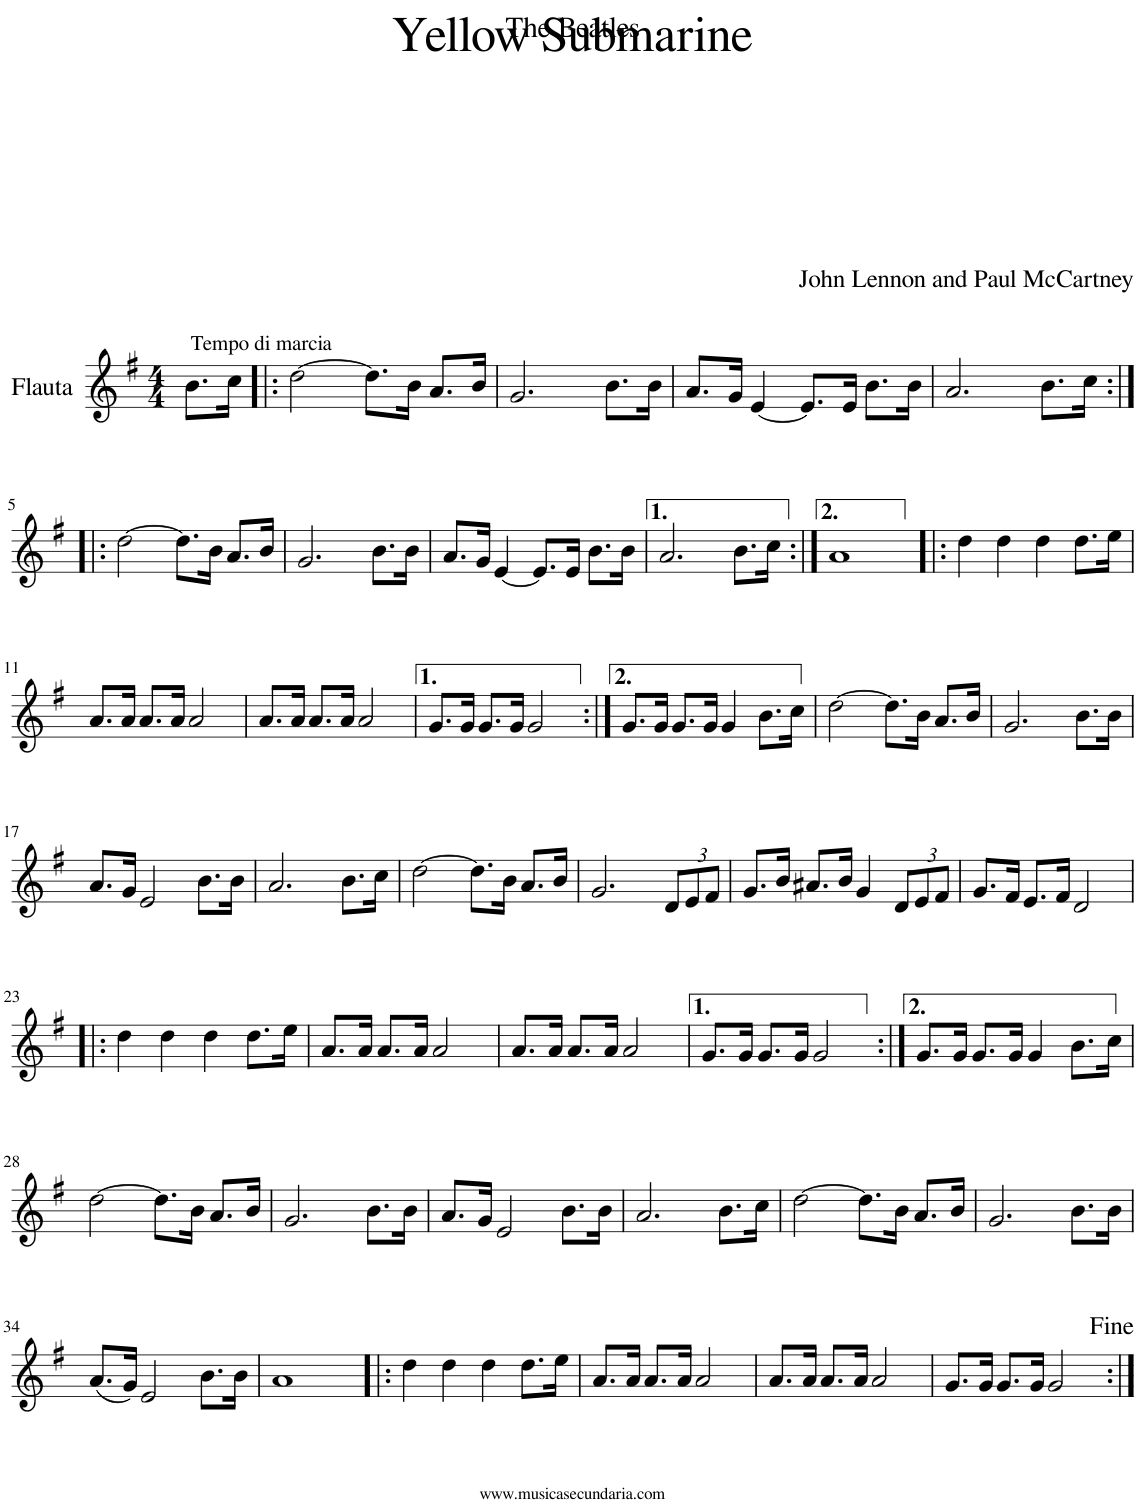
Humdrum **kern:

**kern
*part1
*staff1
*I"Flauta
*I'Fl
*clefG2
*k[f#]
*M4/4
=
!LO:TX:a:t=Tempo di marcia
8.b\L
16cc\Jk
=1!|:
[2dd\
8.dd\L]
16b\Jk
8.a/L
16b/Jk
=2
2.g/
8.b\L
16b\Jk
=3
8.a/L
16g/Jk
[4e/
8.e/L]
16e/Jk
8.b\L
16b\Jk
=4
2.a/
8.b\L
16cc\Jk
!!LO:LB:g=z
=5:|!|:
[2dd\
8.dd\L]
16b\Jk
8.a/L
16b/Jk
=6
2.g/
8.b\L
16b\Jk
=7
8.a/L
16g/Jk
[4e/
8.e/L]
16e/Jk
8.b\L
16b\Jk
=8
2.a/
8.b\L
16cc\Jk
=9:|!
1a
=10!|:
4dd\
4dd\
4dd\
8.dd\L
16ee\Jk
!!LO:LB:g=z
=11
8.a/L
16a/Jk
8.a/L
16a/Jk
2a/
=12
8.a/L
16a/Jk
8.a/L
16a/Jk
2a/
=13
8.g/L
16g/Jk
8.g/L
16g/Jk
2g/
=14:|!
8.g/L
16g/Jk
8.g/L
16g/Jk
4g/
8.b\L
16cc\Jk
=15
[2dd\
8.dd\L]
16b\Jk
8.a/L
16b/Jk
=16
2.g/
8.b\L
16b\Jk
!!LO:LB:g=z
=17
8.a/L
16g/Jk
2e/
8.b\L
16b\Jk
=18
2.a/
8.b\L
16cc\Jk
=19
[2dd\
8.dd\L]
16b\Jk
8.a/L
16b/Jk
=20
2.g/
*Xbrackettup
12d/L
12e/
12f#/J
=21
8.g/L
16b/Jk
8.a#X/L
16b/Jk
4g/
12d/L
12e/
12f#/J
=22
8.g/L
16f#/Jk
8.e/L
16f#/Jk
2d/
!!LO:LB:g=z
=23!|:
4dd\
4dd\
4dd\
8.dd\L
16ee\Jk
=24
8.a/L
16a/Jk
8.a/L
16a/Jk
2a/
=25
8.a/L
16a/Jk
8.a/L
16a/Jk
2a/
=26
8.g/L
16g/Jk
8.g/L
16g/Jk
2g/
=27:|!
8.g/L
16g/Jk
8.g/L
16g/Jk
4g/
8.b\L
16cc\Jk
!!LO:LB:g=z
=28
[2dd\
8.dd\L]
16b\Jk
8.a/L
16b/Jk
=29
2.g/
8.b\L
16b\Jk
=30
8.a/L
16g/Jk
2e/
8.b\L
16b\Jk
=31
2.a/
8.b\L
16cc\Jk
=32
[2dd\
8.dd\L]
16b\Jk
8.a/L
16b/Jk
=33
2.g/
8.b\L
16b\Jk
!!LO:LB:g=z
=34
(8.a/L
16g/Jk)
2e/
8.b\L
16b\Jk
=35
1a
=36!|:
4dd\
4dd\
4dd\
8.dd\L
16ee\Jk
=37
8.a/L
16a/Jk
8.a/L
16a/Jk
2a/
=38
8.a/L
16a/Jk
8.a/L
16a/Jk
2a/
=39
8.g/L
16g/Jk
8.g/L
16g/Jk
2g/
=:|!
*-
